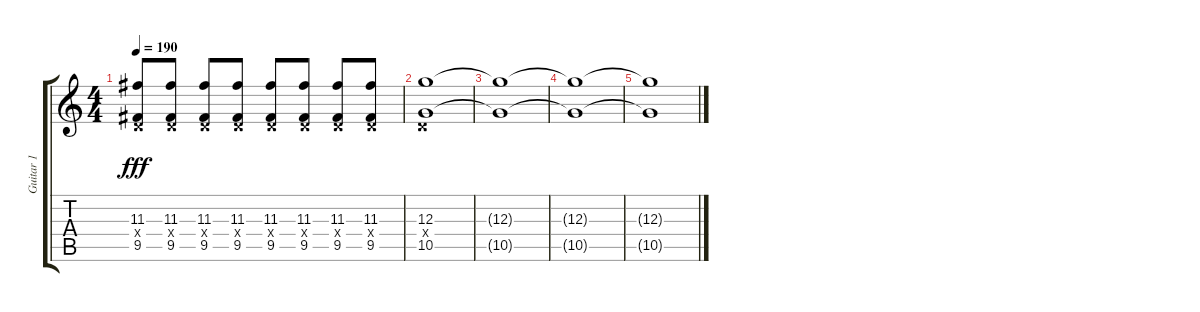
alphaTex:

\track ("Guitar 1" "Guitar 1") {instrument overdrivenguitar}
\staff {score tabs}
\tuning (E4 B3 G3 D3 A2 E2) {hide}
\ts (4 4)
\tempo 190
\clef g2
\ks c
(11.3 0.4{x} 9.5).8{dy fff} (11.3 0.4{x} 9.5).8 (11.3 0.4{x} 9.5).8 (11.3 0.4{x} 9.5).8 (11.3 0.4{x} 9.5).8 (11.3 0.4{x} 9.5).8 (11.3 0.4{x} 9.5).8 (11.3 0.4{x} 9.5).8 |
(12.3 0.4{x} 10.5).1 |
(12.3{t} 10.5{t}).1 |
(12.3{t} 10.5{t}).1 |
(12.3{t} 10.5{t}).1
